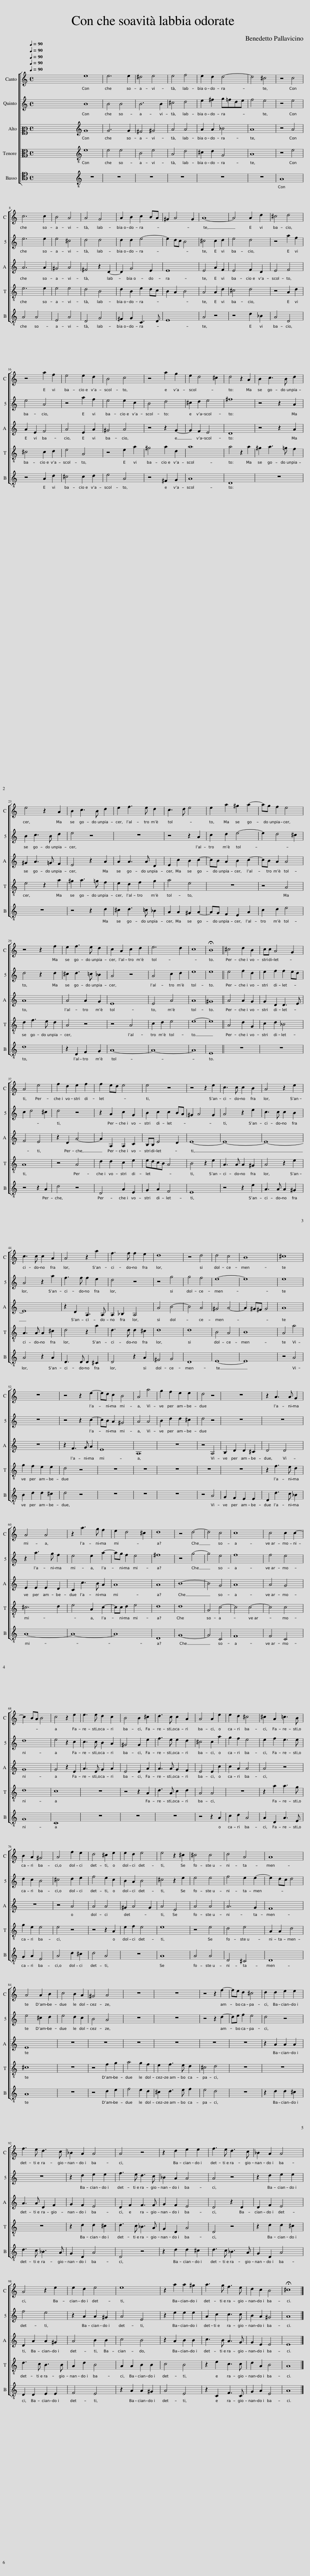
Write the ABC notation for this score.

X:1
%%score [ 1 2 3 4 5 ]
L:1/8
Q:1/4=90
M:4/4
I:linebreak $
K:C
V:1 treble
V:2 treble
V:3 alto2
V:4 alto
V:5 tenor
V:1
 x8 | x8 | e8 | e6 e2 | ^d4 e4 | %5
 e4 f4 | e2 d2 d4- | d4 ^c4 | z4 c4 |$ c6 c2 | %10
 B4 A4 | A4 G4 | A2 B2 c2 BA | ^G2 A4 G2 | A8- | %15
 A4 A2 d2 | ^c4 d4 |$ z4 a2 f2 | e4 e2 d2 | B4 c4 | %20
 z4 a2 g2 | e2 d4 ^c2 | d4 z2 A2 | B2 c3 B d2 |$ e4 z2 A2 | %25
 B2 c3 B d2 | e2 f3 e d2 | c3 d e4 | e2 a2 ^g2 a2- | ag f2 e4 |$ %30
 z4 z2 f2 | e2 f3 e d2 | c2 A2 c2 d2 | e6 d2 | c8 | %35
 !fermata!B8 || ^c4 d2 B2 | cc A4 G2 |$ A4 e4 | f2 d2 e2 f2 | %40
 f2 ed e4 | e4 z4 | z4 z2 e2 | c3 c c2 B2 | A4 z2 e2 |$ %45
 c3 c c2 A2 | A4 z2 a2 | f3 f f2 e2 | d8 | z4 d4 | %50
 d4 c4 | B8 | ^c8 |$ z8 | z4 z2 e2- | %55
 ed c2 B4 | A4 a4 | g2 f2 e2 e2 | d4 z4 | z8 | %60
 z2 A3 A G2 |$ A4 A4 | z2 a3 g f2 | e2 d4 ^c2 | d8 | %65
 z4 d4- | d4 c4 | c8 | c4 c2 c2- |$ c2 BA B4 | %70
 c4 z2 e2 | e3 e d2 c2 | B4 B2 ^c2 | d3 c c2 A2 | A4 A2 e2 | %75
 e2 d2 ^c4 | ^c2 A2 =c3 B |$ B2 A2 ^G4 | A4 f2 e2 | d4 ^c2 e2 | %80
 e2 d2 e4 | e4 z2 ^c2 | ^c4 c4 | d4 A4 | A8 |$ %85
 A4 A2 B2 | c4 B2 A2 | ^G4 A4 | z8 | z8 | %90
 z4 z2 f2- | fe d2 ^c4 | d2 d2 e2 e2 |$ f3 e d3 c | _B2 A2 A4 | %95
 A4 z4 | z2 d2 e2 e2 | f3 e d3 c | _B2 A2 A4 |$ A4 z2 e2 | %100
 e2 d2 e4 | e8 | z2 a2 a2 ^g2 | a3 g f3 e | d2 c2 B4 | %105
 !fermata!^c8 |] %106
V:2
 x8 | x8 | B8 | B4 B4 | B6 B2 | %5
 ^c4 d4 | e2 ^f2 g=fde | f4 e4 | z4 e4 |$ e6 e2 | %10
 e4 ^c4 | d4 d4 | d2 d2 e4- | e2 dc B4 | ^c4 c2 d2 | %15
 e4 d4 | z4 a2 f2 |$ e4 A4 | z4 a2 f2 | e4 e2 c2 | %20
 B4 d4 | ^c2 d2 e4 | ^f8 | z4 z2 A2 |$ B2 c3 B d2 | %25
 e4 z4 | z8 | z4 z2 A2 | c2 d2 e4- | e2 d4 ^c2 |$ %30
 d4 z2 d2 | ^c2 d3 =c _B2 | A4 z4 | A4 c2 d2 | e8 | %35
 e8 || e4 f2 d2 | e2 f2 f2 ed |$ c2 d4 ^c2 | d4 z4 | %40
 z2 A2 c2 G2 | B2 c2 c2 BA | ^G2 A4 G2 | A4 z2 e2 | c3 c c2 B2 |$ %45
 A4 z2 a2 | f3 f f2 e2 | d4 z4 | z4 g4 | g4 f4 | %50
 e8- | e8 | e8 |$ z8 | z4 z2 c2- | %55
 cB A2 ^G4 | A4 A4 | B2 d2 d2 ^c2 | d4 z4 | z8 | %60
 z8 |$ z2 a3 g f2 | e4 e2 a2- | ag f2 e4 | ^f8 | %65
 z4 g4- | g4 e4 | f8 | f4 e4 |$ d8 | %70
 e4 z2 c2 | c3 c B2 A2 | ^G4 G2 e2 | f3 e e2 d2 | ^c4 c2 a2 | %75
 g2 f2 e4 | e2 f2 e3 e |$ d2 c2 B4 | ^c4 d2 e2 | f4 e2 c2 | %80
 B2 A2 B4 | ^c4 z2 e2 | e4 e4 | f4 e2 e2- | e2 dc d4 |$ %85
 e4 ^c2 d2 | e4 d2 c2 | B4 A4 | z8 | z8 | %90
 z4 z2 d2- | de f2 e4 | d4 z4 |$ z8 | z2 d2 e2 e2 | %95
 f3 e d3 c | _B2 A2 A4 | A4 z4 | z2 d2 e2 e2 |$ f4 e4 | %100
 z2 A2 A2 ^G2 | A4 E4 | z2 e2 e2 e2 | A2 c2 c3 c | B2 A2 ^G4 | %105
 A8 |] %106
V:3
 x8 | x8 | G8 | G6 G2 | ^F4 ^G4 | %5
 A4 A4 | A2 A2 _B4 | A8 | z4 A4 |$ A6 A2 | %10
 ^G4 A4 | ^F4 z2 D2- | D2 G4 E2 | E8 | E4 A2 F2 | %15
 E4 F2 D2 | E4 F4 |$ A2 E2 F4 | A4 E2 A2 | ^G4 A4 | %20
 z4 z2 G2- | G2 F2 E4 | D8 | z4 z2 A2 |$ ^G2 A3 =G F2 | %25
 E4 z2 A2 | A2 A3 A D2 | E2 c2 B2 c2- | cB A2 B2 c2- | cB A2 A4 |$ %30
 A8 | A4 A2 G2 | E8 | E4 A4 | A8 | %35
 ^G8 || A4 A2 G2 | G2 D2 D3 E |$ F4 E4 | z2 D2 A4- | %40
 A2 A,2 A,2 C2 | B,B, E4 D2 | E8- | E8- | E8- |$ %45
 E8 | z2 D2 A,3 A, | A,2 _B,2 A,4 | A4 B4- | B4 A4 | %50
 ^G4 A4- | A2 ^G^F G4 | A8 |$ z8 | z2 F3 G A2 | %55
 E8 | A,8 | z8 | z4 A,4 | B,2 D2 D2 ^C2 | %60
 D4 D4 |$ E2 E2 E2 D2 | C2 c3 B A2 | A8 | A8 | %65
 B8- | B4 G4 | A8 | A4 G4 |$ G8 | %70
 G4 z2 E2 | A3 E G2 A2 | E4 E2 A2 | A3 A G2 F2 | E4 E2 c2 | %75
 c2 A2 A4 | A4 z4 |$ z8 | z4 A4 | A4 A4 | %80
 ^G2 A4 G2 | A4 E4 | A4 A4 | A6 G2 | F8 |$ %85
 E8 | z8 | z8 | z8 | z8 | %90
 z8 | z8 | z2 A2 A2 A2 |$ A3 A D2 F2 | G2 F2 E4 | %95
 D2 F2 F3 F | G2 F2 E4 | D4 z2 D2 | D2 F2 E4 |$ D2 A2 A2 ^G2 | %100
 A4 B2 B2 | c4 B4 | z2 A2 B2 B2 | c3 B A3 G | G2 E2 E4 | %105
 E8 |] %106
V:4
 x8 | x8 | E8 | E4 E4 | B,4 E4 | %5
 A,4 D4 | ^C2 D2 G,4 | A,8 | z4 E4 |$ E6 E2 | %10
 E4 E4 | D4 B,4 | D2 B,2 E2 DC | B,2 A,2 B,4 | A,4 A,2 D2 | %15
 ^C4 D4 | z4 A,2 D2 |$ ^C4 C2 D2 | E4 A,4 | z4 E2 A2 | %20
 ^G4 A2 D2 | A8 | A4 z2 A2 | ^G2 A3 =G F2 |$ E4 z2 A2 | %25
 ^G2 A3 =G F2 | E2 D2 F2 G2 | A4 E4 | z8 | z4 A,4 |$ %30
 D2 F3 E D2 | A,4 z4 | z4 A,4 | C2 D2 E4 | E8- | %35
 E8 || A,4 D2 G,2 | C2 D2 _B,4 |$ A,8 | z4 A,4 | %40
 D2 D2 C2 E2 | EDCB, A,4 | B,4 z2 E2 | A,3 A, A,2 ^G,2 | A,4 z2 E2 |$ %45
 A,3 A, A,2 ^C2 | D4 z2 A2 | D3 D D2 ^C2 | D8 | D8 | %50
 B,4 A,4 | B,8 | A,4 A4 |$ G2 F2 E2 E2 | D4 z4 | %55
 z8 | z8 | z8 | z8 | z8 | %60
 z2 F3 E D2 |$ ^C6 D2 | E4 A,2 C2- | CC D2 E4 | D8 | %65
 D8 | G,4 C4- | C4 C4- | C4 C4 |$ D8 | %70
 C8 | z8 | z4 z2 A,2 | D3 A, C2 D2 | A,4 A,4 | %75
 z8 | z2 A2 A3 G |$ G2 E2 E4 | E4 z4 | z4 z2 A,2 | %80
 E2 F2 E4 | E8 | z4 E4 | D4 E4 | A,2 A,2 D4 |$ %85
 ^C8 | z8 | z4 F2 G2 | A4 G2 F2 | E2 F3 E D2 | %90
 ^C4 D4 | z8 | z8 |$ z8 | z2 D2 D2 ^C2 | %95
 D3 C _B,3 A, | G,2 D,2 A,4 | D,4 z4 | z2 D2 D2 ^C2 |$ D3 C B,3 B, | %100
 A,2 D2 B,4 | A,2 A,2 B,2 B,2 | C4 B,4 | z2 E2 C3 C | D2 A,2 B,4 | %105
 A,8 |] %106
V:5
 x8 | x8 | z8 | z8 | z8 | %5
 z8 | z8 | z8 | A,8 |$ A,4 A,4 | %10
 E,4 A,4 | D,4 G,4 | ^F,2 G,2 C,3 D, | E,8 | A,4 z4 | %15
 z4 D2 _B,2 | A,4 D,4 |$ z4 A,2 D2 | ^C4 C2 D2 | E4 A,4 | %20
 z4 ^F,2 G,2 | A,8 | D,8 | z8 |$ z8 | %25
 z4 z2 D2 | ^C2 D3 =C _B,2 | A,2 A,2 ^G,2 A,2- | A,G, F,2 E,2 A,2 | C2 D2 E4 |$ %30
 D8 | z2 D,2 F,2 G,2 | A,8- | A,8- | A,8 | %35
 E,8 || z8 | z8 |$ z4 z2 A,2 | D4 z4 | %40
 D,4 A,2 E,2 | G,2 A,2 F,4 | E,8 | z4 z2 E2 | A,3 A, A,2 ^G,2 |$ %45
 A,4 z2 A,2 | D,3 D, D,2 ^C,2 | D,4 z2 A,2 | ^F,4 G,4 | D,8 | %50
 E,8- | E,8 | z4 A,4 |$ B,2 D2 D2 ^C2 | D4 z4 | %55
 z8 | z8 | z8 | z4 A,4 | G,2 F,2 E,2 E,2 | %60
 D,2 D3 C _B,2 |$ A,8- | A,8- | A,8 | D,8 | %65
 G,8- | G,4 C,4 | F,8 | F,4 C,4 |$ G,8 | %70
 C,8 | z8 | z8 | z8 | z4 z2 A,2 | %75
 C2 D2 A,4 | A,2 D,2 A,3 E, |$ G,2 A,2 E,4 | A,4 D2 ^C2 | D4 A,4 | %80
 z8 | A,8 | A,4 A,4 | D,4 ^C,4 | D,8 |$ %85
 A,8 | z8 | z4 D2 E2 | F4 E2 D2 | ^C2 D3 E F2 | %90
 E4 D4 | z8 | z2 D2 D2 ^C2 |$ D3 C _B,3 A, | G,2 D,2 A,4 | %95
 D,4 z4 | z2 D2 D2 ^C2 | D3 C _B,3 A, | G,2 D,2 A,4 |$ D,2 D,2 E,2 E,2 | %100
 F,4 E,4 | z2 A,2 A,2 ^G,2 | A,4 E,4 | z2 C,2 F,3 C, | G,2 A,2 E,4 | %105
 A,8 |] %106
